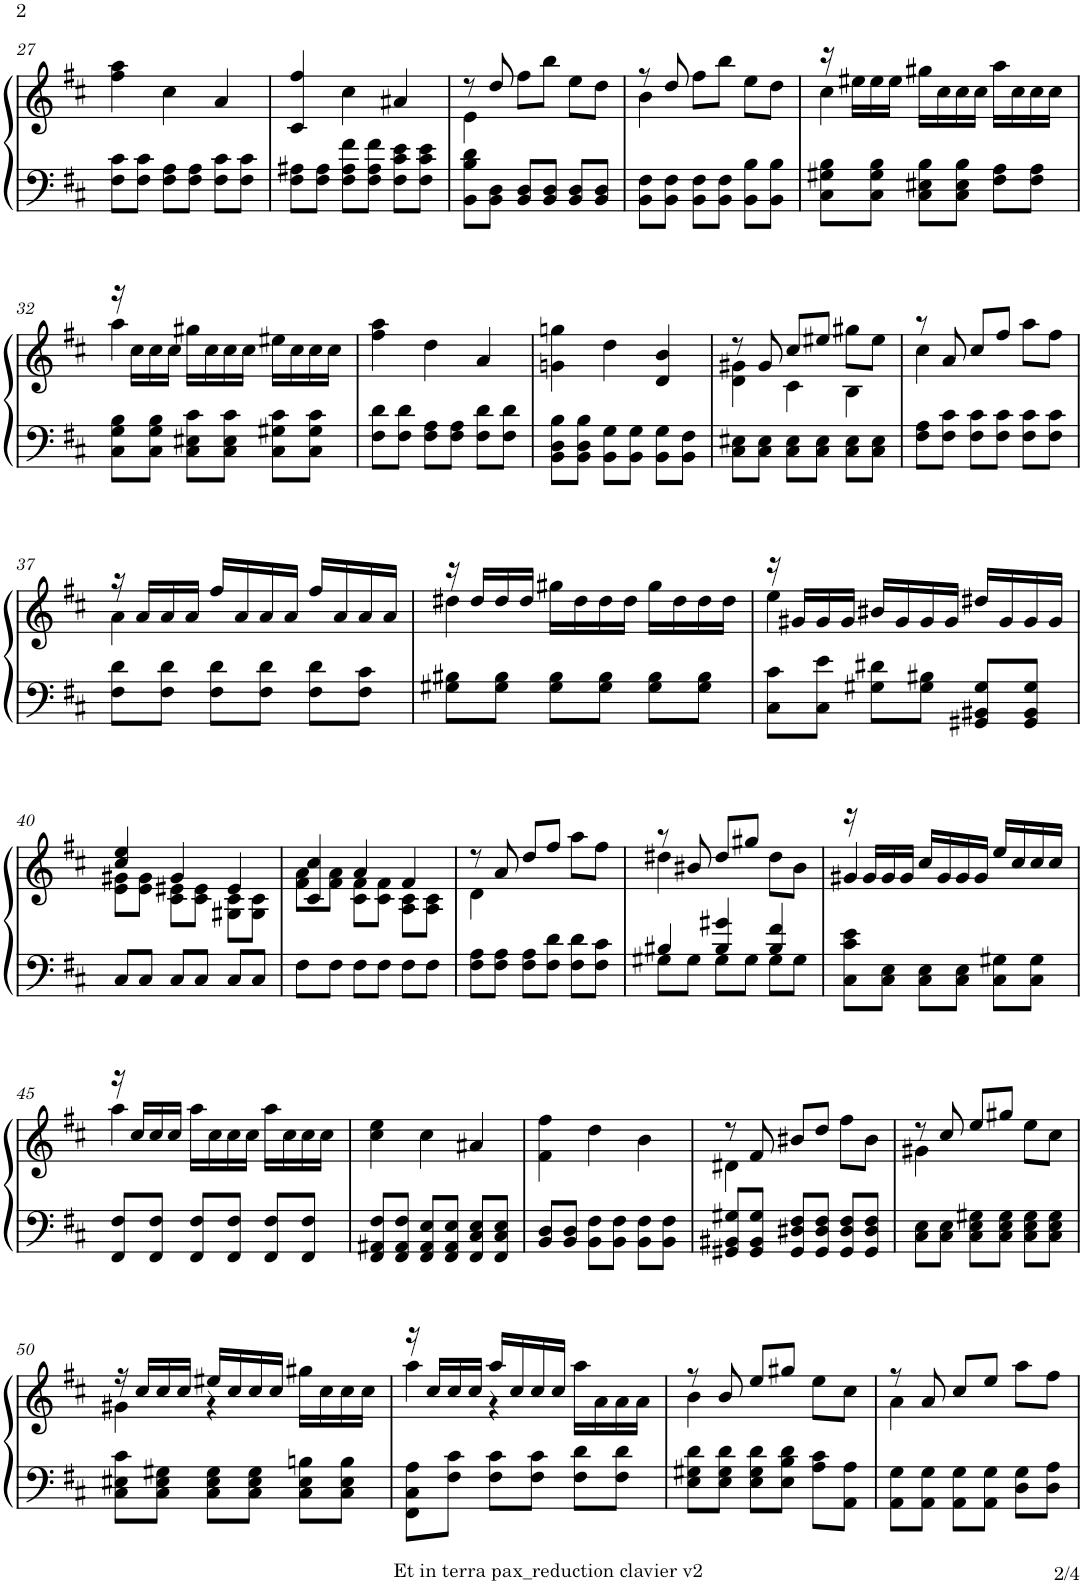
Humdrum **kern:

**kern	**kern
*part1	*part1
*staff2	*staff1
*I"Piano	*
*I'Pia.	*
!!LO:PB:g=z
*clefF4	*clefG2
*k[f#c#]	*k[f#c#]
*M3/4	*M3/4
=27	=27
8F#\ 8c#\L	4ff#\ 4aa\
8F#\ 8c#\J	.
8F#\ 8A\L	4cc#\
8F#\ 8A\J	.
8F#\ 8c#\L	4a/
8F#\ 8c#\J	.
=28	=28
8F#\ 8A#X\L	4c#/ 4ff#/
8F#\ 8A#\J	.
8F#\ 8A#\ 8f#\L	4cc#\
8F#\ 8A#\ 8f#\J	.
8F#\ 8c#\ 8e\L	4a#X/
8F#\ 8c#\ 8e\J	.
=29	=29
*	*^
8BB\ 8B\ 8d\L	8r	4e\
8BB\ 8D\J	8dd/	.
8BB/ 8D/L	8ff#\L	2ryy
8BB/ 8D/J	8bb\J	.
8BB/ 8D/L	8ee\L	.
8BB/ 8D/J	8dd\J	.
=30	=30	=30
8BB\ 8F#\L	8r	4b\
8BB\ 8F#\J	8dd/	.
8BB\ 8F#\L	8ff#\L	2ryy
8BB\ 8F#\J	8bb\J	.
8BB\ 8B\L	8ee\L	.
8BB\ 8B\J	8dd\J	.
=31	=31	=31
8C#\ 8G#X\ 8B\L	16r	4cc#\
.	16ee#X\LL	.
8C#\ 8G#\ 8B\J	16ee#\	.
.	16ee#\JJ	.
8C#\ 8E#X\ 8B\L	16gg#X\LL	4ryy
.	16cc#\	.
8C#\ 8E#\ 8B\J	16cc#\	.
.	16cc#\JJ	.
8F#\ 8A\L	16aa\LL	4ryy
.	16cc#\	.
8F#\ 8A\J	16cc#\	.
.	16cc#\JJ	.
!!LO:LB:g=z	!!
=32	=32	=32
8C#\ 8G\ 8B\L	16r	4aa\
.	16cc#\LL	.
8C#\ 8G\ 8B\J	16cc#\	.
.	16cc#\JJ	.
8C#\ 8E#X\ 8c#\L	16gg#X\LL	4ryy
.	16cc#\	.
8C#\ 8E#\ 8c#\J	16cc#\	.
.	16cc#\JJ	.
8C#\ 8G#X\ 8c#\L	16ee#X\LL	4ryy
.	16cc#\	.
8C#\ 8G#\ 8c#\J	16cc#\	.
.	16cc#\JJ	.
*	*v	*v
=33	=33
8F#\ 8d\L	4ff#\ 4aa\
8F#\ 8d\J	.
8F#\ 8A\L	4dd\
8F#\ 8A\J	.
8F#\ 8d\L	4a/
8F#\ 8d\J	.
=34	=34
8BB\ 8D\ 8B\L	4gn\ 4ggn\
8BB\ 8D\ 8B\J	.
8BB\ 8G\L	4dd\
8BB\ 8G\J	.
8BB\ 8G\L	4d/ 4b/
8BB\ 8F#\J	.
=35	=35
*	*^
8C#\ 8E#X\L	8r	4d\ 4g#X\
8C#\ 8E#\J	8g#/	.
8C#\ 8E#\L	8cc#/L	4c#\
8C#\ 8E#\J	8ee#X/J	.
8C#\ 8E#\L	8gg#X\L	4B\
8C#\ 8E#\J	8ee#\J	.
=36	=36	=36
8F#\ 8A\L	8r	4cc#\
8F#\ 8c#\J	8a/	.
8F#\ 8c#\L	8cc#/L	2ryy
8F#\ 8c#\J	8ff#/J	.
8F#\ 8c#\L	8aa\L	.
8F#\ 8c#\J	8ff#\J	.
!!LO:LB:g=z	!!
=37	=37	=37
8F#\ 8d\L	16r	4a\
.	16a/LL	.
8F#\ 8d\J	16a/	.
.	16a/JJ	.
8F#\ 8d\L	16ff#/LL	4ryy
.	16a/	.
8F#\ 8d\J	16a/	.
.	16a/JJ	.
8F#\ 8d\L	16ff#/LL	4ryy
.	16a/	.
8F#\ 8c#\J	16a/	.
.	16a/JJ	.
=38	=38	=38
8G#X\ 8B#X\L	16r	4dd#X\
.	16dd#/LL	.
8G#\ 8B#\J	16dd#/	.
.	16dd#/JJ	.
8G#\ 8B#\L	16gg#X\LL	4ryy
.	16dd#\	.
8G#\ 8B#\J	16dd#\	.
.	16dd#\JJ	.
8G#\ 8B#\L	16gg#\LL	4ryy
.	16dd#\	.
8G#\ 8B#\J	16dd#\	.
.	16dd#\JJ	.
=39	=39	=39
8C#\ 8c#\L	16r	4ee\
.	16g#X/LL	.
8C#\ 8e\J	16g#/	.
.	16g#/JJ	.
8G#X\ 8d#X\L	16b#X/LL	4ryy
.	16g#/	.
8G#\ 8B#X\J	16g#/	.
.	16g#/JJ	.
8GG#X/ 8BB#X/ 8G#/L	16dd#X/LL	4ryy
.	16g#/	.
8GG#/ 8BB#/ 8G#/J	16g#/	.
.	16g#/JJ	.
!!LO:LB:g=z	!!
=40	=40	=40
8C#/L	4cc#/ 4ee/	8e\ 8g#X\L
8C#/J	.	8e\ 8g#\J
8C#/L	4g#/	8c#\ 8e#X\L
8C#/J	.	8c#\ 8e#\J
8C#/L	4e#/	8G#X\ 8c#\L
8C#/J	.	8G#\ 8c#\J
=41	=41	=41
8F#\L	4c#/ 4cc#/	8f#\ 8a\L
8F#\J	.	8f#\ 8a\J
8F#\L	4a/	8c#\ 8f#\L
8F#\J	.	8c#\ 8f#\J
8F#\L	4f#/	8A\ 8c#\L
8F#\J	.	8A\ 8c#\J
=42	=42	=42
8F#\ 8A\L	8r	4d\
8F#\ 8A\J	8a/	.
8F#\ 8A\L	8dd/L	2ryy
8F#\ 8d\J	8ff#/J	.
8F#\ 8d\L	8aa\L	.
8F#\ 8c#\J	8ff#\J	.
=43	=43	=43
*^	*	*
4B#X/	8G#X\L	8r	4dd#X\
.	8G#\J	8b#X/	.
4B#/ 4g#X/	8G#\L	8dd#/L	2ryy
.	8G#\J	8gg#X/J	.
4B#/ 4f#/	8G#\L	8dd#\L	.
.	8G#\J	8b#\J	.
*v	*v	*	*
=44	=44	=44
8C#\ 8c#\ 8e\L	16r	4g#X/
.	16g#/LL	.
8C#\ 8E\J	16g#/	.
.	16g#/JJ	.
8C#\ 8E\L	16cc#/LL	4ryy
.	16g#/	.
8C#\ 8E\J	16g#/	.
.	16g#/JJ	.
8C#\ 8G#X\L	16ee/LL	4ryy
.	16cc#/	.
8C#\ 8G#\J	16cc#/	.
.	16cc#/JJ	.
!!LO:LB:g=z	!!
=45	=45	=45
8FF#/ 8F#/L	16r	4aa\
.	16cc#/LL	.
8FF#/ 8F#/J	16cc#/	.
.	16cc#/JJ	.
8FF#/ 8F#/L	16aa\LL	4ryy
.	16cc#\	.
8FF#/ 8F#/J	16cc#\	.
.	16cc#\JJ	.
8FF#/ 8F#/L	16aa\LL	4ryy
.	16cc#\	.
8FF#/ 8F#/J	16cc#\	.
.	16cc#\JJ	.
*	*v	*v
=46	=46
8FF#/ 8AA#X/ 8F#/L	4cc#\ 4ee\
8FF#/ 8AA#/ 8F#/J	.
8FF#/ 8AA#/ 8E/L	4cc#\
8FF#/ 8AA#/ 8E/J	.
8FF#/ 8C#/ 8E/L	4a#X/
8FF#/ 8C#/ 8E/J	.
=47	=47
8BB/ 8D/L	4f#\ 4ff#\
8BB/ 8D/J	.
8BB\ 8F#\L	4dd\
8BB\ 8F#\J	.
8BB\ 8F#\L	4b\
8BB\ 8F#\J	.
=48	=48
*	*^
8GG#X/ 8BB#X/ 8G#X/L	8r	4d#X\
8GG#/ 8BB#/ 8G#/J	8f#/	.
8GG#/ 8D#X/ 8F#/L	8b#X/L	2ryy
8GG#/ 8D#/ 8F#/J	8dd/J	.
8GG#/ 8D#/ 8F#/L	8ff#\L	.
8GG#/ 8D#/ 8F#/J	8b#\J	.
=49	=49	=49
8C#\ 8E\L	8r	4g#X\
8C#\ 8E\J	8cc#/	.
8C#\ 8E\ 8G#X\L	8ee/L	2ryy
8C#\ 8E\ 8G#\J	8gg#X/J	.
8C#\ 8E\ 8G#\L	8ee\L	.
8C#\ 8E\ 8G#\J	8cc#\J	.
!!LO:LB:g=z	!!
=50	=50	=50
8C#\ 8E#X\ 8c#\L	16r	4g#X\
.	16cc#/LL	.
8C#\ 8E#\ 8G#X\J	16cc#/	.
.	16cc#/JJ	.
8C#\ 8E#\ 8G#\L	16ee#X/LL	4r
.	16cc#/	.
8C#\ 8E#\ 8G#\J	16cc#/	.
.	16cc#/JJ	.
8C#\ 8E#\ 8Bn\L	16gg#X\LL	4ryy
.	16cc#\	.
8C#\ 8E#\ 8B\J	16cc#\	.
.	16cc#\JJ	.
=51	=51	=51
8FF#\ 8C#\ 8A\L	16r	4aa\
.	16cc#/LL	.
8F#\ 8c#\J	16cc#/	.
.	16cc#/JJ	.
8F#\ 8c#\L	16aa/LL	4r
.	16cc#/	.
8F#\ 8c#\J	16cc#/	.
.	16cc#/JJ	.
8F#\ 8d\L	16aa\LL	4ryy
.	16a\	.
8F#\ 8d\J	16a\	.
.	16a\JJ	.
=52	=52	=52
8E\ 8G#X\ 8d\L	8r	4b\
8E\ 8G#\ 8d\J	8b/	.
8E\ 8G#\ 8d\L	8ee/L	2ryy
8E\ 8B\ 8d\J	8gg#X/J	.
8A\ 8c#\L	8ee\L	.
8AA\ 8A\J	8cc#\J	.
=53	=53	=53
8AA\ 8G\L	8r	4a\
8AA\ 8G\J	8a/	.
8AA\ 8G\L	8cc#/L	2ryy
8AA\ 8G\J	8ee/J	.
8D\ 8G\L	8aa\L	.
8D\ 8A\J	8ff#\J	.
*	*v	*v
=	=
*-	*-
